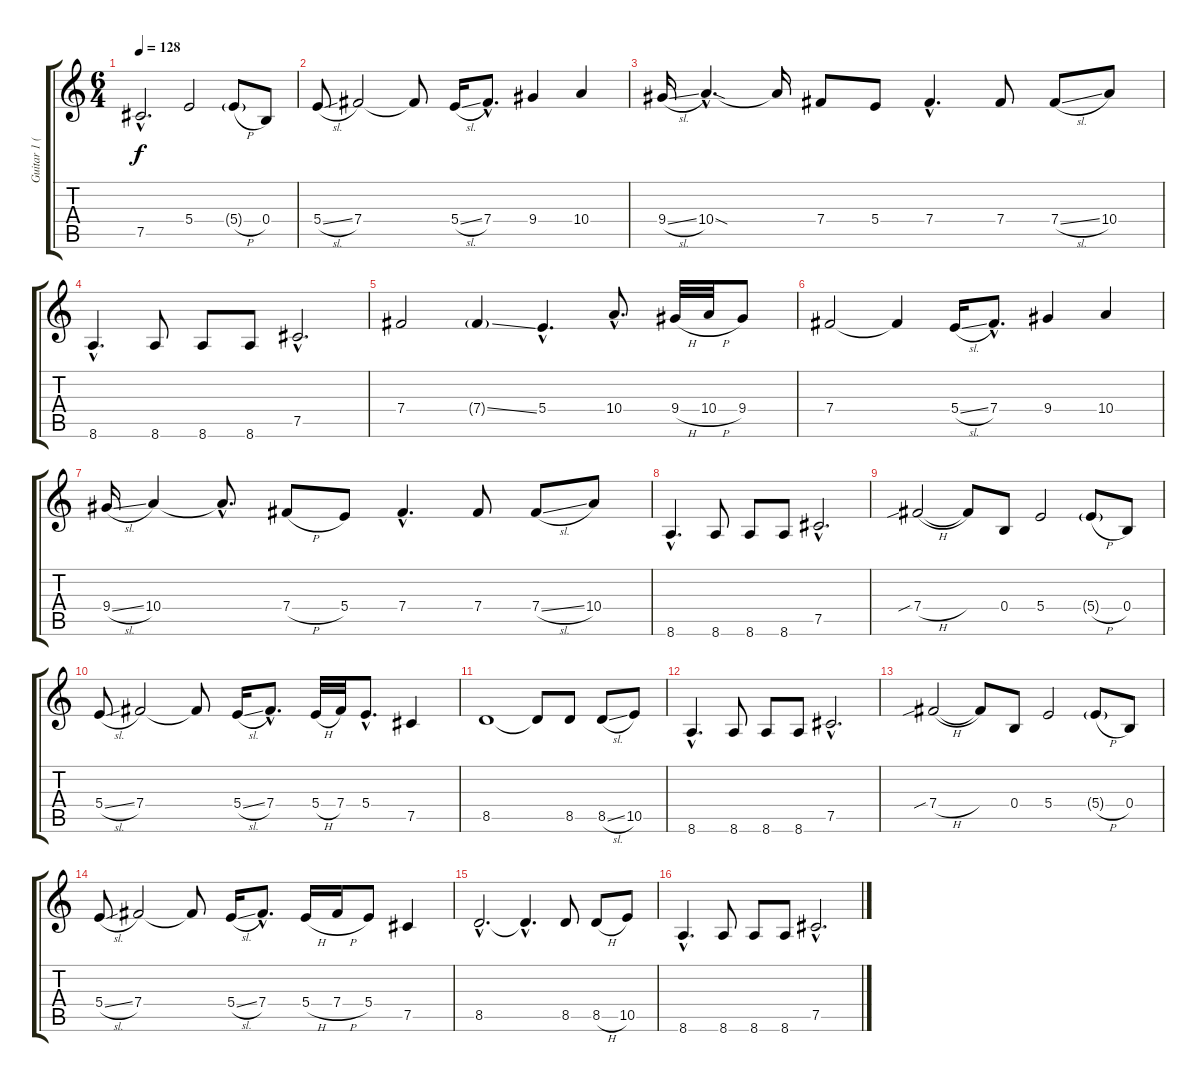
\track ("Guitar 1 (Distortion)" "Guitar 1 (") {instrument distortionguitar}
\staff {score tabs}
\tuning (Db4 Ab3 E3 B2 Gb2 Db2) {hide}
\ts (6 4)
\tempo 128
\clef g2
\ks c
7.5{hac}.2{d dy f} 5.4.2 5.4{h g}.8 0.4.8 |
5.4{sl}.8 7.4.2 7.4{t}.8 5.4{sl}.16 7.4{hac}.8{d} 9.4.4 10.4.4 |
9.4{sl}.16 10.4{sod hac}.4{d} 10.4{t}.16 7.4.8 5.4.8 7.4{hac}.4{d} 7.4.8 7.4{sl}.8 10.4.8 |
8.6{hac}.4{d} 8.6.8 8.6.8 8.6.8 7.5{hac}.2{d} |
7.4.2 7.4{ss g}.4 5.4{hac}.4{d} 10.4{hac}.8{d} 9.4{h}.32 10.4{h}.32 9.4.8 |
7.4.2 7.4{t}.4 5.4{sl}.16 7.4{hac}.8{d} 9.4.4 10.4.4 |
9.4{sl}.16 10.4.4 10.4{hac t}.8{d} 7.4{h}.8 5.4.8 7.4{hac}.4{d} 7.4.8 7.4{sl}.8 10.4.8 |
8.6{hac}.4{d} 8.6.8 8.6.8 8.6.8 7.5{hac}.2{d} |
7.4{sib h}.2 7.4{t}.8 0.4.8 5.4.2 5.4{h g}.8 0.4.8 |
5.4{sl}.8 7.4.2 7.4{t}.8 5.4{sl}.16 7.4{hac}.8{d} 5.4{h}.32 7.4.32 5.4{hac}.8{d} 7.5.4 |
8.5.1 8.5{t}.8 8.5.8 8.5{sl}.8 10.5.8 |
8.6{hac}.4{d} 8.6.8 8.6.8 8.6.8 7.5{hac}.2{d} |
7.4{sib h}.2 7.4{t}.8 0.4.8 5.4.2 5.4{h g}.8 0.4.8 |
5.4{sl}.8 7.4.2 7.4{t}.8 5.4{sl}.16 7.4{hac}.8{d} 5.4{h}.16 7.4{h}.16 5.4.8 7.5.4 |
8.5{hac}.2{d} 8.5{hac t}.4{d} 8.5.8 8.5{h}.8 10.5.8 |
8.6{hac}.4{d} 8.6.8 8.6.8 8.6.8 7.5{hac}.2{d}
